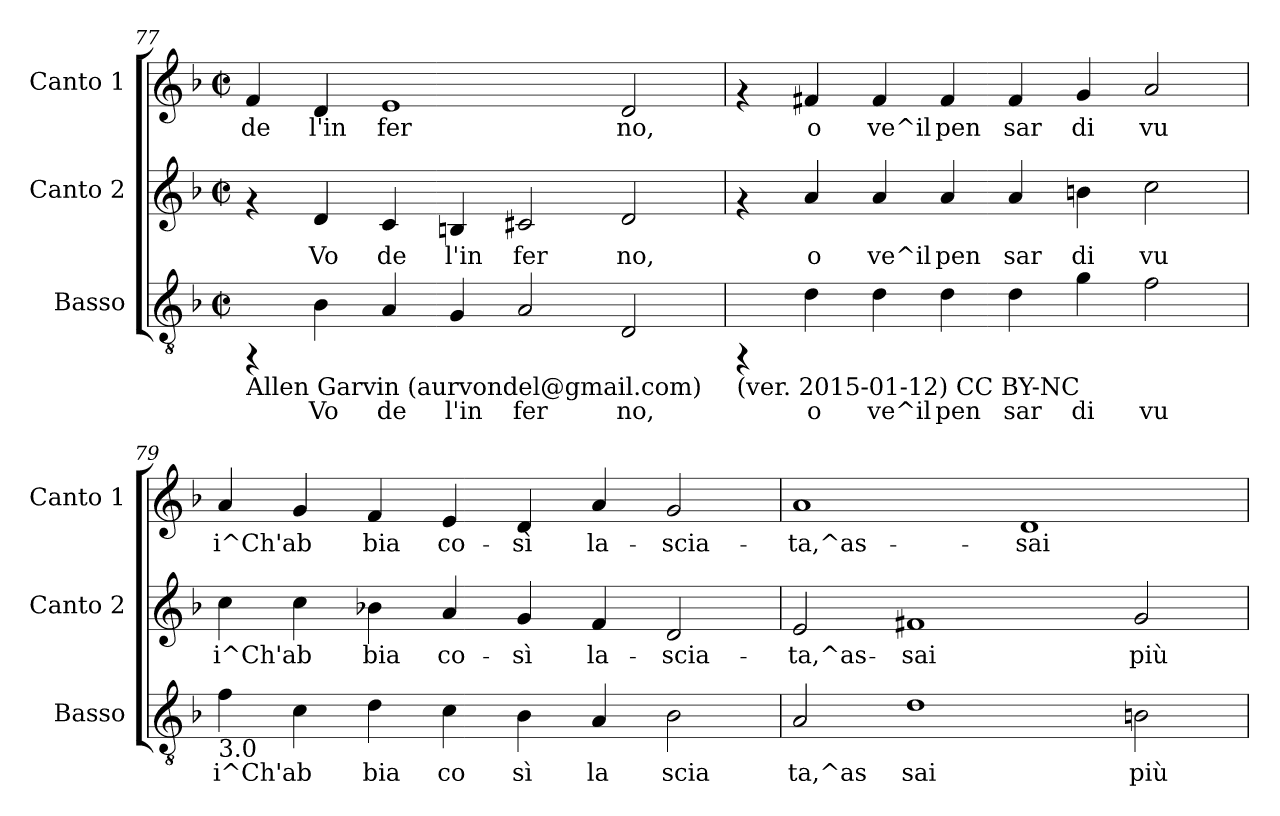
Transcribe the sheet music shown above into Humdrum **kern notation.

**kern	**text	**kern	**text	**kern	**text
*part3	*part3	*part2	*part2	*part1	*part1
*staff3	*staff3	*staff2	*staff2	*staff1	*staff1
*I"Basso	*	*I"Canto 2	*	*I"Canto 1	*
*I'Basso	*	*I'Canto 2	*	*I'Canto 1	*
*clefGv2	*	*clefG2	*	*clefG2	*
*k[b-]	*	*k[b-]	*	*k[b-]	*
*F:	*	*F:	*	*F:	*
*M2/2	*	*M2/2	*	*M2/2	*
*met(c|)	*	*met(c|)	*	*met(c|)	*
=77	=77	=77	=77	=77	=77
!LO:TX:b:t=Allen Garvin (aurvondel@gmail.com)	!	!	!	!	!
!	!	!	!	!	!LO:LY:a:cj
4rFF	.	4rf	.	4f/	de
!	!LO:LY:b:cj	!	!LO:LY:b:cj	!	!LO:LY:a:cj
4B-\	Vo	4d/	Vo	4d/	l'in
!	!LO:LY:b:cj	!	!LO:LY:b:cj	!	!LO:LY:a:cj
4A/	de	4c/	de	1e	fer
!	!LO:LY:b:cj	!	!LO:LY:b:cj	!	!
4G/	l'in	4Bn/	l'in	.	.
!	!LO:LY:b:cj	!	!LO:LY:b:cj	!	!
2A/	fer	2c#X/	fer	.	.
!	!LO:LY:b:cj	!	!LO:LY:b:cj	!	!LO:LY:a:cj
2D/	no,	2d/	no,	2d/	no,
=78	=78	=78	=78	=78	=78
!LO:TX:b:t=(ver. 2015-01-12) CC BY-NC	!	!	!	!	!
4rFF	.	4rf	.	4rf	.
!	!LO:LY:b:cj	!	!LO:LY:b:cj	!	!LO:LY:a:cj
4d\	o	4a/	o	4f#X/	o
!	!LO:LY:b:cj	!	!LO:LY:b:cj	!	!LO:LY:a:cj
4d\	ve^il	4a/	ve^il	4f#/	ve^il
!	!LO:LY:b:cj	!	!LO:LY:b:cj	!	!LO:LY:a:cj
4d\	pen	4a/	pen	4f#/	pen
!	!LO:LY:b:cj	!	!LO:LY:b:cj	!	!LO:LY:a:cj
4d\	sar	4a/	sar	4f#/	sar
!	!LO:LY:b:cj	!	!LO:LY:b:cj	!	!LO:LY:a:cj
4g\	di	4bn\	di	4g/	di
!	!LO:LY:b:cj	!	!LO:LY:b:cj	!	!LO:LY:a:cj
2f\	vu	2cc\	vu	2a/	vu
!!LO:PB:g=z
=79	=79	=79	=79	=79	=79
!LO:TX:b:t=3.0	!	!	!	!	!
!	!LO:LY:b:cj	!	!LO:LY:b:cj	!	!LO:LY:a:cj
4f\	i^Ch'ab	4cc\	i^Ch'ab-	4a/	i^Ch'ab-
!	!LO:LY:b:cj	!	!LO:LY:b:cj	!	!LO:LY:a:cj
4c\	.	4cc\	--	4g/	--
!	!LO:LY:b:cj	!	!LO:LY:b:cj	!	!LO:LY:a:cj
4d\	bia	4b-X\	-bia	4f/	-bia
!	!LO:LY:b:cj	!	!LO:LY:b:cj	!	!LO:LY:a:cj
4c\	co	4a/	co-	4e/	co-
!	!LO:LY:b:cj	!	!LO:LY:b:cj	!	!LO:LY:a:cj
4B-\	sì	4g/	-sì	4d/	-sì
!	!LO:LY:b:cj	!	!LO:LY:b:cj	!	!LO:LY:a:cj
4A/	la	4f/	la-	4a/	la-
!	!LO:LY:b:cj	!	!LO:LY:b:cj	!	!LO:LY:a:cj
2B-\	scia	2d/	-scia-	2g/	-scia-
=80	=80	=80	=80	=80	=80
!	!LO:LY:b:cj	!	!LO:LY:b:cj	!	!LO:LY:a:cj
2A/	ta,^as	2e/	-ta,^as-	1a	-ta,^as-
!	!LO:LY:b:cj	!	!LO:LY:b:cj	!	!
1d	sai	1f#X	-sai	.	.
!	!	!	!	!	!LO:LY:a:cj
.	.	.	.	1d	-sai
!	!LO:LY:b:cj	!	!LO:LY:b:cj	!	!
2Bn\	più	2g/	più	.	.
=	=	=	=	=	=
*-	*-	*-	*-	*-	*-
